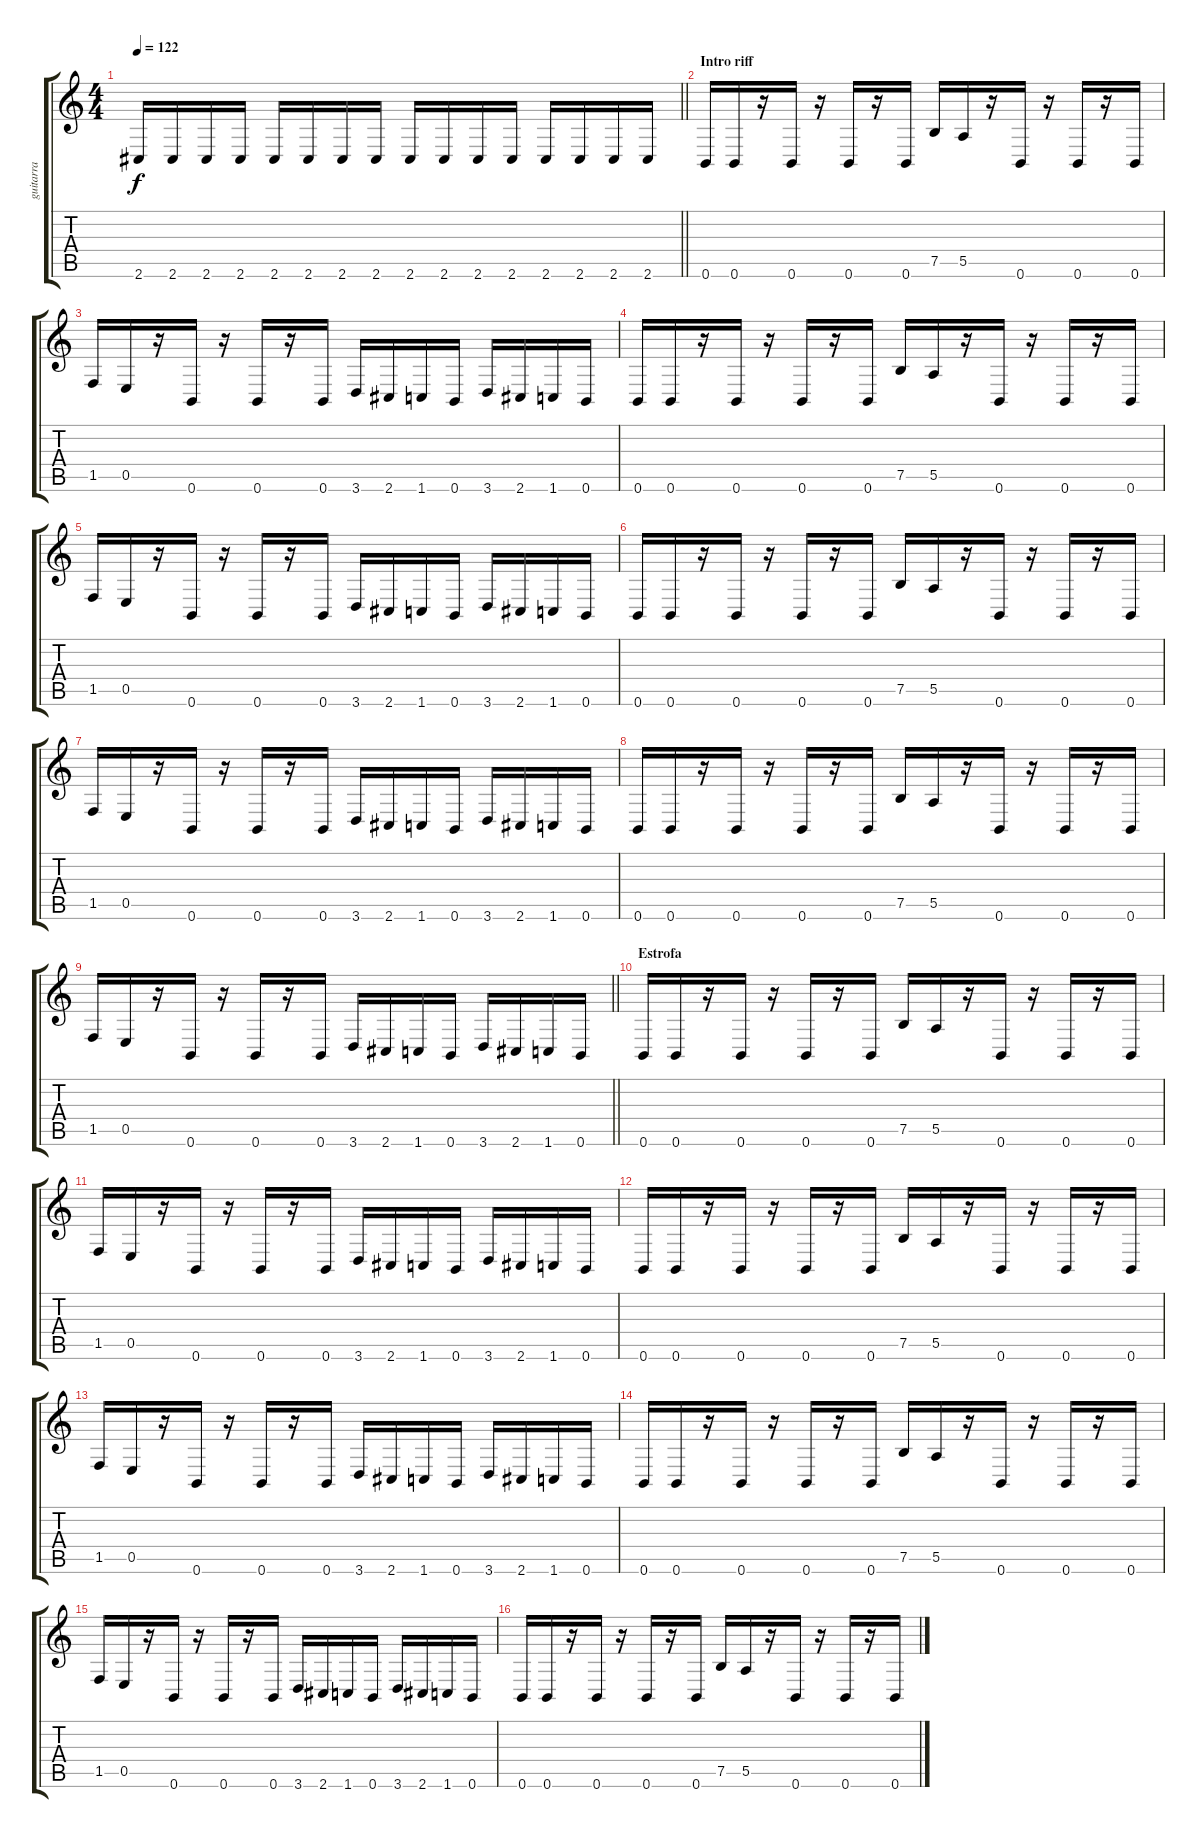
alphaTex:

\track ("guitarra" "guitarra") {instrument distortionguitar}
\staff {score tabs}
\tuning (B3 Gb3 D3 A2 E2 B1) {hide}
\ts (4 4)
\tempo 122
\clef g2
\barLineRight lightlight
\ks c
2.6.16{dy f} 2.6.16 2.6.16 2.6.16 2.6.16 2.6.16 2.6.16 2.6.16 2.6.16 2.6.16 2.6.16 2.6.16 2.6.16 2.6.16 2.6.16 2.6.16 |
\section ("" "Intro riff")
0.6.16 0.6.16 r.16 0.6.16 r.16 0.6.16 r.16 0.6.16 7.5.16 5.5.16 r.16 0.6.16 r.16 0.6.16 r.16 0.6.16 |
1.5.16 0.5.16 r.16 0.6.16 r.16 0.6.16 r.16 0.6.16 3.6.16 2.6.16 1.6.16 0.6.16 3.6.16 2.6.16 1.6.16 0.6.16 |
0.6.16 0.6.16 r.16 0.6.16 r.16 0.6.16 r.16 0.6.16 7.5.16 5.5.16 r.16 0.6.16 r.16 0.6.16 r.16 0.6.16 |
1.5.16 0.5.16 r.16 0.6.16 r.16 0.6.16 r.16 0.6.16 3.6.16 2.6.16 1.6.16 0.6.16 3.6.16 2.6.16 1.6.16 0.6.16 |
0.6.16 0.6.16 r.16 0.6.16 r.16 0.6.16 r.16 0.6.16 7.5.16 5.5.16 r.16 0.6.16 r.16 0.6.16 r.16 0.6.16 |
1.5.16 0.5.16 r.16 0.6.16 r.16 0.6.16 r.16 0.6.16 3.6.16 2.6.16 1.6.16 0.6.16 3.6.16 2.6.16 1.6.16 0.6.16 |
0.6.16 0.6.16 r.16 0.6.16 r.16 0.6.16 r.16 0.6.16 7.5.16 5.5.16 r.16 0.6.16 r.16 0.6.16 r.16 0.6.16 |
\barLineRight lightlight
1.5.16 0.5.16 r.16 0.6.16 r.16 0.6.16 r.16 0.6.16 3.6.16 2.6.16 1.6.16 0.6.16 3.6.16 2.6.16 1.6.16 0.6.16 |
\section ("" "Estrofa")
0.6.16 0.6.16 r.16 0.6.16 r.16 0.6.16 r.16 0.6.16 7.5.16 5.5.16 r.16 0.6.16 r.16 0.6.16 r.16 0.6.16 |
1.5.16 0.5.16 r.16 0.6.16 r.16 0.6.16 r.16 0.6.16 3.6.16 2.6.16 1.6.16 0.6.16 3.6.16 2.6.16 1.6.16 0.6.16 |
0.6.16 0.6.16 r.16 0.6.16 r.16 0.6.16 r.16 0.6.16 7.5.16 5.5.16 r.16 0.6.16 r.16 0.6.16 r.16 0.6.16 |
1.5.16 0.5.16 r.16 0.6.16 r.16 0.6.16 r.16 0.6.16 3.6.16 2.6.16 1.6.16 0.6.16 3.6.16 2.6.16 1.6.16 0.6.16 |
0.6.16 0.6.16 r.16 0.6.16 r.16 0.6.16 r.16 0.6.16 7.5.16 5.5.16 r.16 0.6.16 r.16 0.6.16 r.16 0.6.16 |
1.5.16 0.5.16 r.16 0.6.16 r.16 0.6.16 r.16 0.6.16 3.6.16 2.6.16 1.6.16 0.6.16 3.6.16 2.6.16 1.6.16 0.6.16 |
0.6.16 0.6.16 r.16 0.6.16 r.16 0.6.16 r.16 0.6.16 7.5.16 5.5.16 r.16 0.6.16 r.16 0.6.16 r.16 0.6.16
